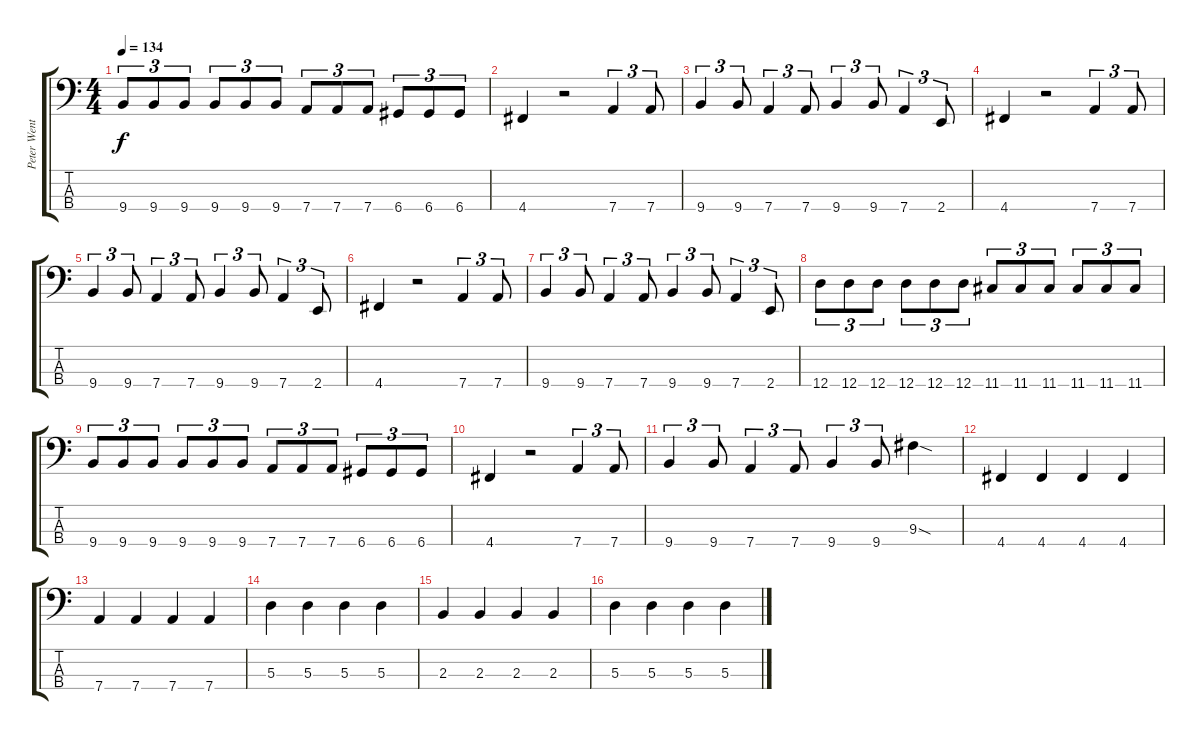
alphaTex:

\track ("Peter Wentz (Bass)" "Peter Went") {instrument electricbasspick}
\staff {score tabs}
\tuning (G2 D2 A1 D1) {hide}
\ts (4 4)
\tempo 134
\clef f4
\ks c
9.4.8{tu (3 2) dy f} 9.4.8{tu (3 2)} 9.4.8{tu (3 2)} 9.4.8{tu (3 2)} 9.4.8{tu (3 2)} 9.4.8{tu (3 2)} 7.4.8{tu (3 2)} 7.4.8{tu (3 2)} 7.4.8{tu (3 2)} 6.4.8{tu (3 2)} 6.4.8{tu (3 2)} 6.4.8{tu (3 2)} |
4.4.4 r.2 7.4.4{tu (3 2)} 7.4.8{tu (3 2)} |
9.4.4{tu (3 2)} 9.4.8{tu (3 2)} 7.4.4{tu (3 2)} 7.4.8{tu (3 2)} 9.4.4{tu (3 2)} 9.4.8{tu (3 2)} 7.4.4{tu (3 2)} 2.4.8{tu (3 2)} |
4.4.4 r.2 7.4.4{tu (3 2)} 7.4.8{tu (3 2)} |
9.4.4{tu (3 2)} 9.4.8{tu (3 2)} 7.4.4{tu (3 2)} 7.4.8{tu (3 2)} 9.4.4{tu (3 2)} 9.4.8{tu (3 2)} 7.4.4{tu (3 2)} 2.4.8{tu (3 2)} |
4.4.4 r.2 7.4.4{tu (3 2)} 7.4.8{tu (3 2)} |
9.4.4{tu (3 2)} 9.4.8{tu (3 2)} 7.4.4{tu (3 2)} 7.4.8{tu (3 2)} 9.4.4{tu (3 2)} 9.4.8{tu (3 2)} 7.4.4{tu (3 2)} 2.4.8{tu (3 2)} |
12.4.8{tu (3 2)} 12.4.8{tu (3 2)} 12.4.8{tu (3 2)} 12.4.8{tu (3 2)} 12.4.8{tu (3 2)} 12.4.8{tu (3 2)} 11.4.8{tu (3 2)} 11.4.8{tu (3 2)} 11.4.8{tu (3 2)} 11.4.8{tu (3 2)} 11.4.8{tu (3 2)} 11.4.8{tu (3 2)} |
9.4.8{tu (3 2)} 9.4.8{tu (3 2)} 9.4.8{tu (3 2)} 9.4.8{tu (3 2)} 9.4.8{tu (3 2)} 9.4.8{tu (3 2)} 7.4.8{tu (3 2)} 7.4.8{tu (3 2)} 7.4.8{tu (3 2)} 6.4.8{tu (3 2)} 6.4.8{tu (3 2)} 6.4.8{tu (3 2)} |
4.4.4 r.2 7.4.4{tu (3 2)} 7.4.8{tu (3 2)} |
9.4.4{tu (3 2)} 9.4.8{tu (3 2)} 7.4.4{tu (3 2)} 7.4.8{tu (3 2)} 9.4.4{tu (3 2)} 9.4.8{tu (3 2)} 9.3{sod}.4 |
4.4.4 4.4.4 4.4.4 4.4.4 |
7.4.4 7.4.4 7.4.4 7.4.4 |
5.3.4 5.3.4 5.3.4 5.3.4 |
2.3.4 2.3.4 2.3.4 2.3.4 |
5.3.4 5.3.4 5.3.4 5.3.4
